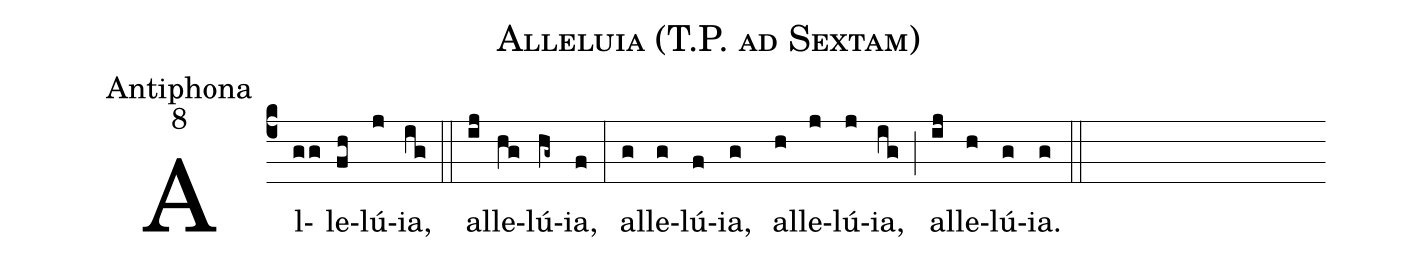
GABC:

name:Alleluia (T.P. ad Sextam);
office-part:Antiphona;
mode:8;
%%
(c4)Al(gg)le(fh)lú(j)ia, (ig) (::) al(ij)le(hg)lú(hg~)ia, (f) (:) al(g)le(g)lú(f)ia, (g) al(h)le(j)lú(j)ia, (ig) (;) al(ij)le(h)lú(g)ia.(g) (::)
